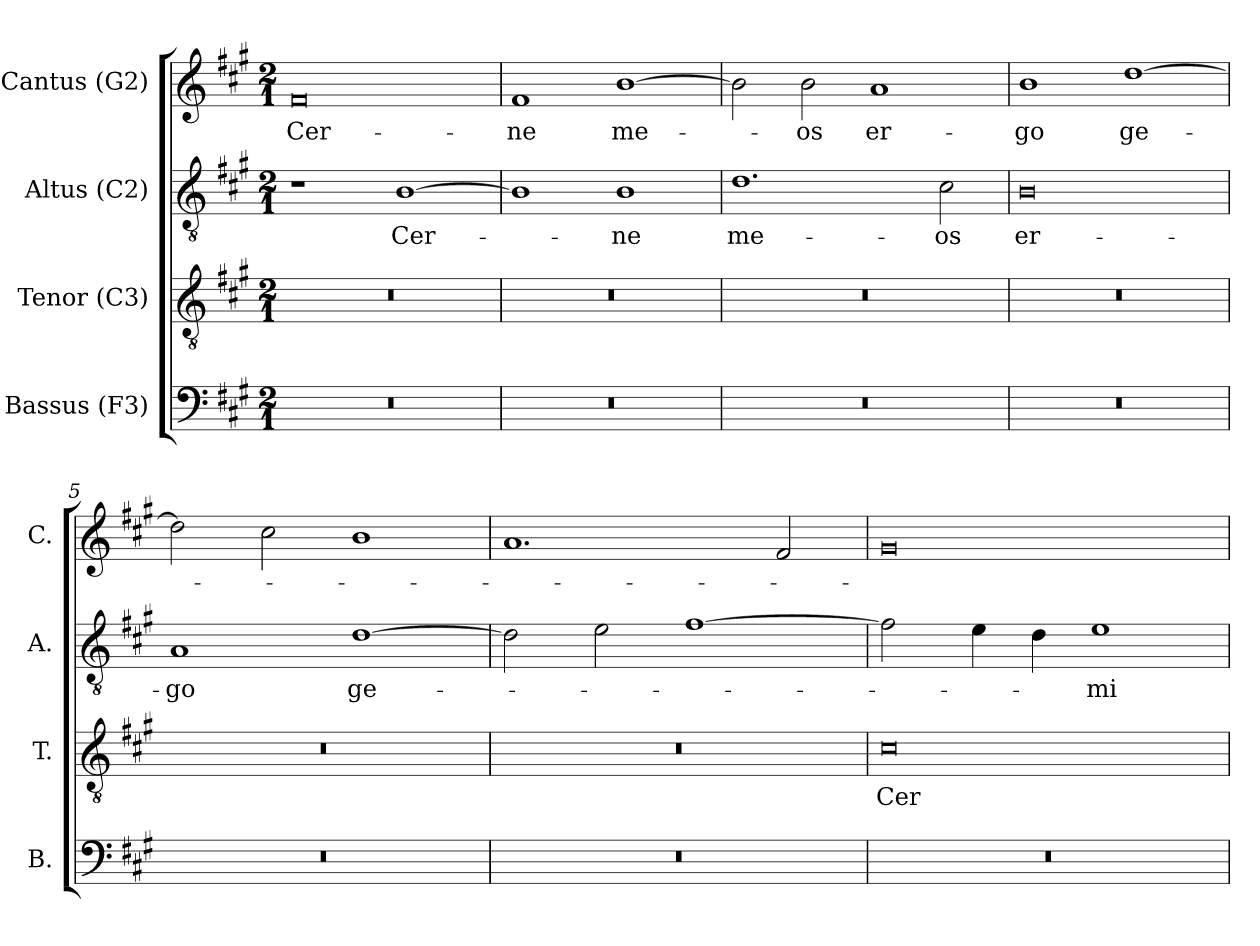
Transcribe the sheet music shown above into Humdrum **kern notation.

**kern	**kern	**text	**kern	**text	**kern	**text
*part4	*part3	*part3	*part2	*part2	*part1	*part1
*staff4	*staff3	*staff3	*staff2	*staff2	*staff1	*staff1
*I"Bassus (F3)	*I"Tenor (C3)	*	*I"Altus (C2)	*	*I"Cantus (G2)	*
*I'B.	*I'T.	*	*I'A.	*	*I'C.	*
!!LO:PB:g=z
*clefF4	*clefGv2	*	*clefGv2	*	*clefG2	*
*	*ITrd7c12	*	*ITrd7c12	*	*	*
*k[f#c#g#]	*k[f#c#g#]	*	*k[f#c#g#]	*	*k[f#c#g#]	*
*A:	*A:	*	*A:	*	*A:	*
*M2/1	*M2/1	*	*M2/1	*	*M2/1	*
=1	=1	=1	=1	=1	=1	=1
!LO:N:vis=1	!LO:N:vis=1	!	!	!	!	!
!	!	!	!	!	!	!LO:LY:b:color=#000000
0r	0r	.	1r	.	0f#i	Cer-
!	!	!	!	!LO:LY:b:color=#000000	!	!
.	.	.	[1BBi	Cer-	.	.
=2	=2	=2	=2	=2	=2	=2
!LO:N:vis=1	!LO:N:vis=1	!	!	!	!	!
!	!	!	!	!	!	!LO:LY:b:color=#000000
0r	0r	.	1BBi]	.	1f#i	-ne
!	!	!	!	!LO:LY:b:color=#000000	!	!
!	!	!	!	!	!	!LO:LY:b:color=#000000
.	.	.	1BBi	-ne	[1bi	me-
=3	=3	=3	=3	=3	=3	=3
!LO:N:vis=1	!LO:N:vis=1	!	!	!	!	!
!	!	!	!	!LO:LY:b:color=#000000	!	!
0r	0r	.	1.Di	me-	2bi\]	.
!	!	!	!	!	!	!LO:LY:b:color=#000000
.	.	.	.	.	2bi\	-os
!	!	!	!	!	!	!LO:LY:b:color=#000000
.	.	.	.	.	1ai	er-
!	!	!	!	!LO:LY:b:color=#000000	!	!
.	.	.	2C#i\	-os	.	.
=4	=4	=4	=4	=4	=4	=4
!LO:N:vis=1	!LO:N:vis=1	!	!	!	!	!
!	!	!	!	!LO:LY:b:color=#000000	!	!
!	!	!	!	!	!	!LO:LY:b:color=#000000
0r	0r	.	0BBi	er-	1bi	-go
!	!	!	!	!	!	!LO:LY:b:color=#000000
.	.	.	.	.	[1ddi	ge-
=5	=5	=5	=5	=5	=5	=5
!LO:N:vis=1	!LO:N:vis=1	!	!	!	!	!
!	!	!	!	!LO:LY:b:color=#000000	!	!
0r	0r	.	1AAi	-go	2ddi\]	.
.	.	.	.	.	2cc#i\	.
!	!	!	!	!LO:LY:b:color=#000000	!	!
.	.	.	[1Di	ge-	1bi	.
=6	=6	=6	=6	=6	=6	=6
!LO:N:vis=1	!LO:N:vis=1	!	!	!	!	!
0r	0r	.	2Di\]	.	1.ai	.
.	.	.	2Ei\	.	.	.
.	.	.	[1F#i	.	.	.
.	.	.	.	.	2f#i/	.
!!LO:LB:g=z
=7	=7	=7	=7	=7	=7	=7
!LO:N:vis=1	!	!	!	!	!	!
!	!	!LO:LY:b:color=#000000	!	!	!	!
0r	0C#i	Cer-	2F#i\]	.	0g#i	.
.	.	.	4Ei\	.	.	.
.	.	.	4Di\	.	.	.
!	!	!	!	!LO:LY:b:color=#000000	!	!
.	.	.	1Ei	-mi-	.	.
=	=	=	=	=	=	=
*-	*-	*-	*-	*-	*-	*-
